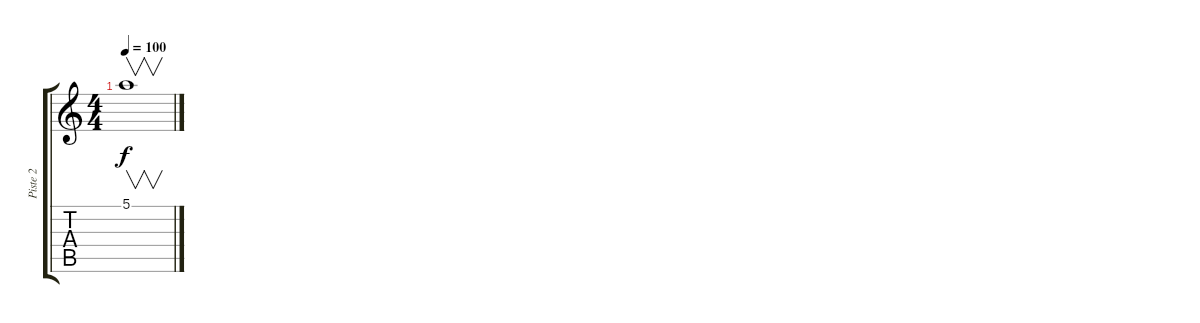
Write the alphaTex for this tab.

\track ("Piste 2" "Piste 2") {instrument electricguitarclean}
\staff {score tabs}
\tuning (E4 B3 G3 D3 A2 E2) {hide}
\ts (4 4)
\tempo 100
\clef g2
\ks c
5.1.1{v dy f}
